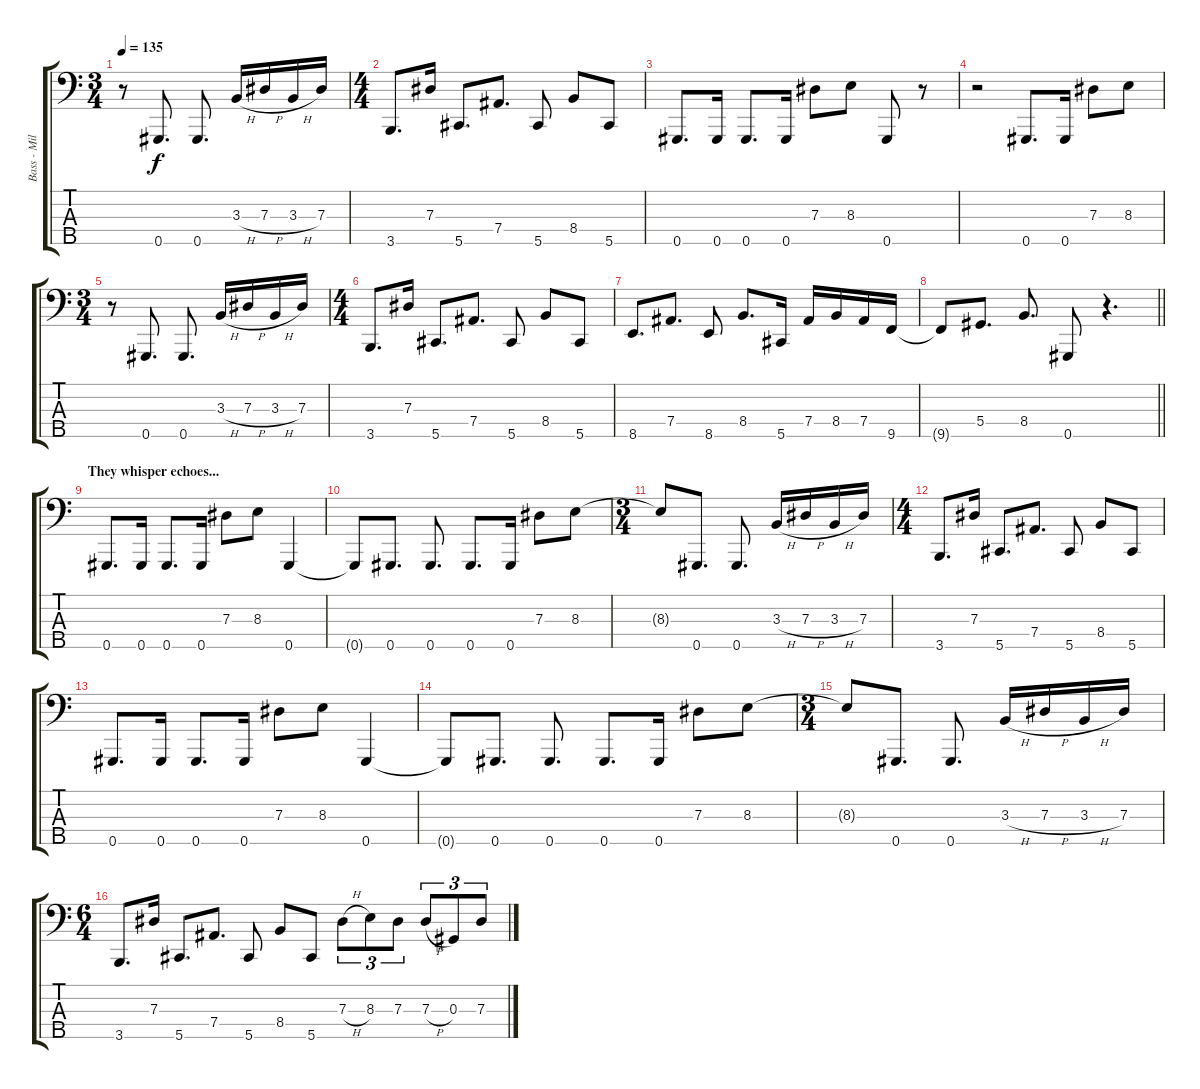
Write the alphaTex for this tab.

\track ("Bass - Milo" "Bass - Mil") {instrument electricbasspick}
\staff {score tabs}
\tuning (Gb2 Db2 Ab1 Eb1 Ab0) {hide}
\ts (3 4)
\tempo 135
\clef f4
\ks c
r.8{dy f} 0.5.8{d} 0.5.8{d} 3.3{h}.16 7.3{h}.16 3.3{h}.16 7.3.16 |
\ts (4 4)
3.5.8{d} 7.3.16 5.5.8{d} 7.4.8{d} 5.5.8 8.4.8 5.5.8 |
0.5.8{d} 0.5.16 0.5.8{d} 0.5.16 7.3.8 8.3.8 0.5.8 r.8 |
r.2 0.5.8{d} 0.5.16 7.3.8 8.3.8 |
\ts (3 4)
r.8 0.5.8{d} 0.5.8{d} 3.3{h}.16 7.3{h}.16 3.3{h}.16 7.3.16 |
\ts (4 4)
3.5.8{d} 7.3.16 5.5.8{d} 7.4.8{d} 5.5.8 8.4.8 5.5.8 |
8.5.8{d} 7.4.8{d} 8.5.8 8.4.8{d} 5.5.16 7.4.16 8.4.16 7.4.16 9.5.16 |
\barLineRight lightlight
9.5{t}.8 5.4.8{d} 8.4.8{d} 0.5.8 r.4{d} |
\section ("" "They whisper echoes...")
0.5.8{d} 0.5.16 0.5.8{d} 0.5.16 7.3.8 8.3.8 0.5.4 |
0.5{t}.8 0.5.8{d} 0.5.8{d} 0.5.8{d} 0.5.16 7.3.8 8.3.8 |
\ts (3 4)
8.3{t}.8 0.5.8{d} 0.5.8{d} 3.3{h}.16 7.3{h}.16 3.3{h}.16 7.3.16 |
\ts (4 4)
3.5.8{d} 7.3.16 5.5.8{d} 7.4.8{d} 5.5.8 8.4.8 5.5.8 |
0.5.8{d} 0.5.16 0.5.8{d} 0.5.16 7.3.8 8.3.8 0.5.4 |
0.5{t}.8 0.5.8{d} 0.5.8{d} 0.5.8{d} 0.5.16 7.3.8 8.3.8 |
\ts (3 4)
8.3{t}.8 0.5.8{d} 0.5.8{d} 3.3{h}.16 7.3{h}.16 3.3{h}.16 7.3.16 |
\ts (6 4)
3.5.8{d} 7.3.16 5.5.8{d} 7.4.8{d} 5.5.8 8.4.8 5.5.8 7.3{h}.8{tu (3 2)} 8.3.8{tu (3 2)} 7.3.8{tu (3 2)} 7.3{h}.8{tu (3 2)} 0.3.8{tu (3 2)} 7.3.8{tu (3 2)}
